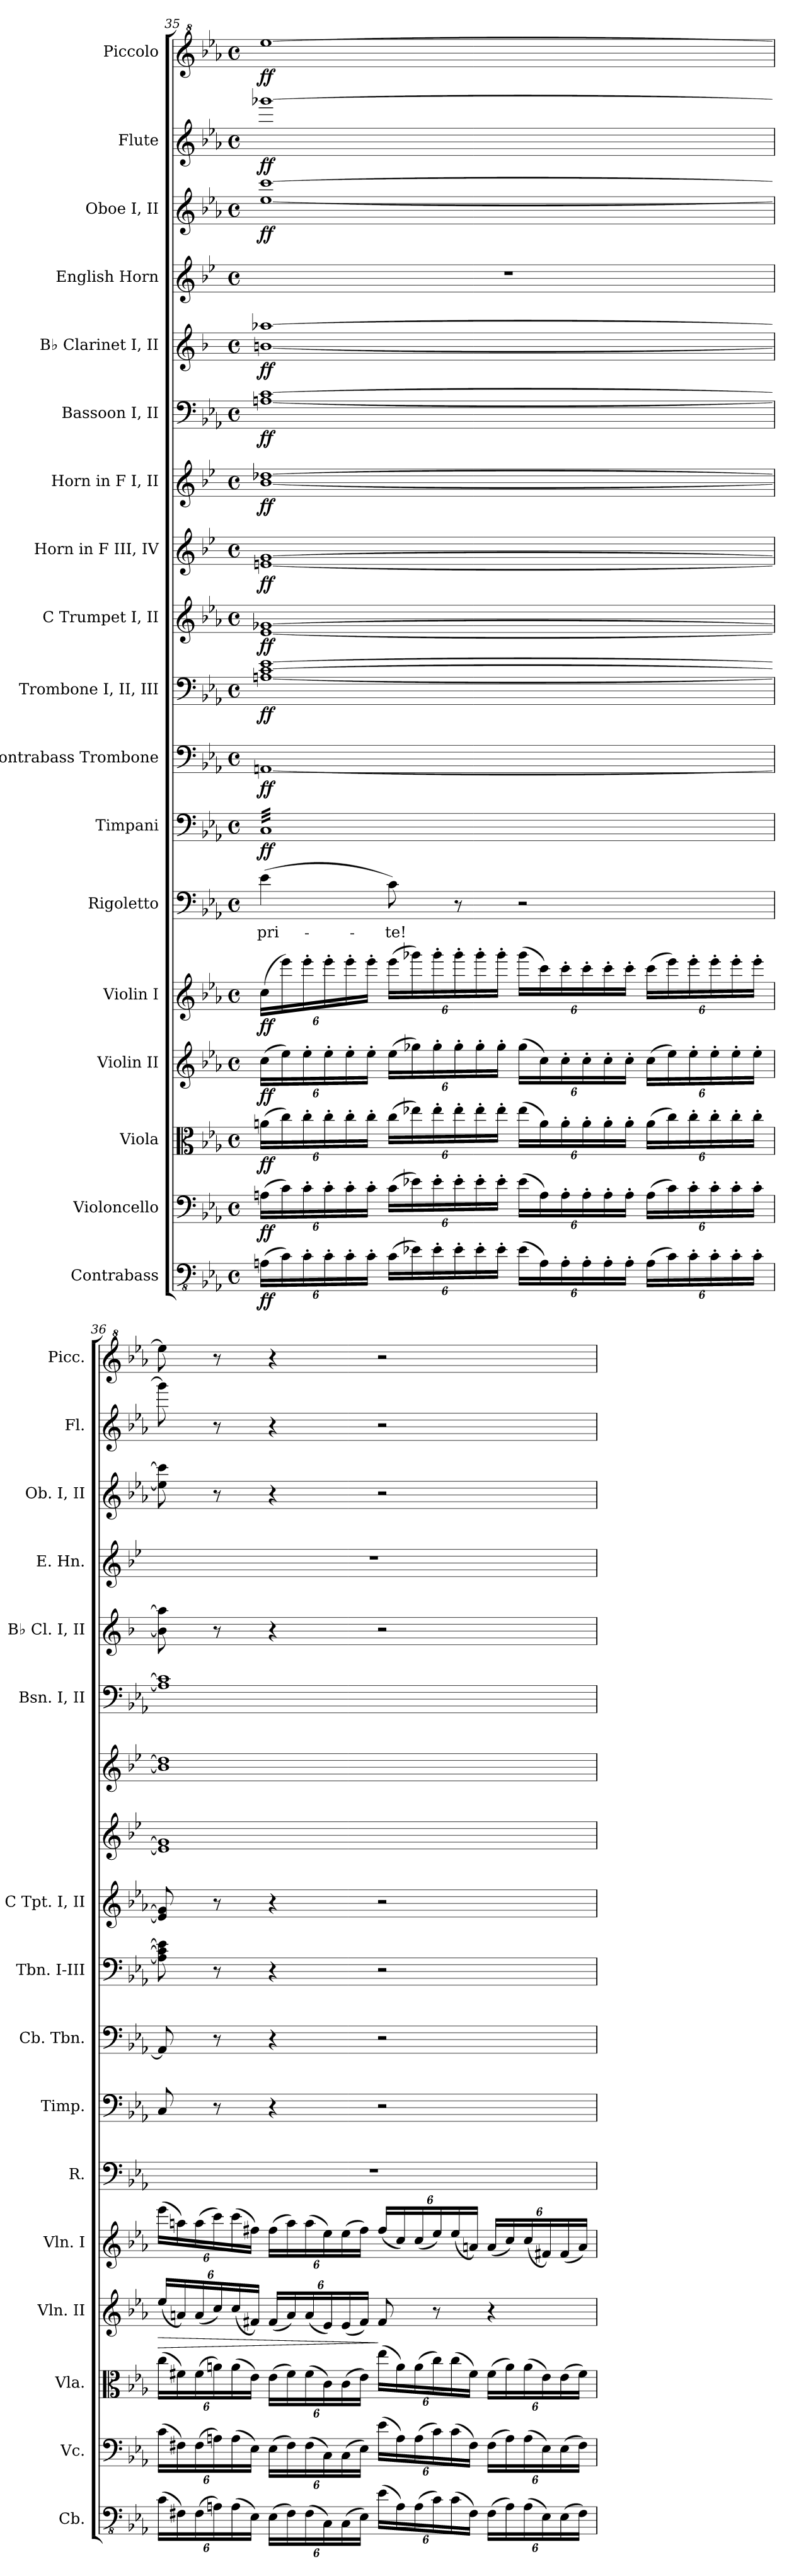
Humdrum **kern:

**kern	**dynam	**kern	**dynam	**kern	**dynam	**kern	**dynam	**kern	**dynam	**kern	**text	**kern	**dynam	**kern	**dynam	**kern	**dynam	**kern	**dynam	**kern	**dynam	**kern	**dynam	**kern	**dynam	**kern	**dynam	**kern	**kern	**dynam	**kern	**dynam	**kern	**dynam
*part18	*part18	*part17	*part17	*part16	*part16	*part15	*part15	*part14	*part14	*part13	*part13	*part12	*part12	*part11	*part11	*part10	*part10	*part9	*part9	*part8	*part8	*part7	*part7	*part6	*part6	*part5	*part5	*part4	*part3	*part3	*part2	*part2	*part1	*part1
*staff18	*staff18	*staff17	*staff17	*staff16	*staff16	*staff15	*staff15	*staff14	*staff14	*staff13	*staff13	*staff12	*staff12	*staff11	*staff11	*staff10	*staff10	*staff9	*staff9	*staff8	*staff8	*staff7	*staff7	*staff6	*staff6	*staff5	*staff5	*staff4	*staff3	*staff3	*staff2	*staff2	*staff1	*staff1
*I"Contrabass	*	*I"Violoncello	*	*I"Viola	*	*I"Violin II	*	*I"Violin I	*	*I"Rigoletto	*	*I"Timpani	*	*I"Contrabass  Trombone	*	*I"Trombone I, II, III	*	*I"C Trumpet I, II	*	*I"Horn in F III, IV	*	*I"Horn in F I, II	*	*I"Bassoon I, II	*	*I"B♭ Clarinet I, II	*	*I"English Horn	*I"Oboe I, II	*	*I"Flute	*	*I"Piccolo	*
*I'Cb.	*	*I'Vc.	*	*I'Vla.	*	*I'Vln. II	*	*I'Vln. I	*	*I'R.	*	*I'Timp.	*	*I'Cb.  Tbn.	*	*I'Tbn. I-III	*	*I'C Tpt. I, II	*	*	*	*	*	*I'Bsn. I, II	*	*I'B♭ Cl. I, II	*	*I'E. Hn.	*I'Ob. I, II	*	*I'Fl.	*	*I'Picc.	*
!!LO:PB:g=z
*clefFv4	*	*clefF4	*	*clefC3	*	*clefG2	*	*clefG2	*	*clefF4	*	*clefF4	*	*clefF4	*	*clefF4	*	*clefG2	*	*clefG2	*	*clefG2	*	*clefF4	*	*clefG2	*	*clefG2	*clefG2	*	*clefG2	*	*clefG^2	*
*	*	*	*	*	*	*	*	*	*	*	*	*	*	*	*	*	*	*	*	*ITrd4c7	*	*ITrd4c7	*	*	*	*ITrd1c2	*	*ITrd4c7	*	*	*	*	*ITrd-7c-12	*
*k[b-e-a-]	*	*k[b-e-a-]	*	*k[b-e-a-]	*	*k[b-e-a-]	*	*k[b-e-a-]	*	*k[b-e-a-]	*	*k[b-e-a-]	*	*k[b-e-a-]	*	*k[b-e-a-]	*	*k[b-e-a-]	*	*k[b-e-a-]	*	*k[b-e-a-]	*	*k[b-e-a-]	*	*k[b-e-a-]	*	*k[b-e-a-]	*k[b-e-a-]	*	*k[b-e-a-]	*	*k[b-e-a-]	*
*M4/4	*	*M4/4	*	*M4/4	*	*M4/4	*	*M4/4	*	*M4/4	*	*M4/4	*	*M4/4	*	*M4/4	*	*M4/4	*	*M4/4	*	*M4/4	*	*M4/4	*	*M4/4	*	*M4/4	*M4/4	*	*M4/4	*	*M4/4	*
*met(c)	*	*met(c)	*	*met(c)	*	*met(c)	*	*met(c)	*	*met(c)	*	*met(c)	*	*met(c)	*	*met(c)	*	*met(c)	*	*met(c)	*	*met(c)	*	*met(c)	*	*met(c)	*	*met(c)	*met(c)	*	*met(c)	*	*met(c)	*
*Xbrackettup	*	*Xbrackettup	*	*Xbrackettup	*	*Xbrackettup	*	*Xbrackettup	*	*	*	*	*	*	*	*	*	*	*	*	*	*	*	*	*	*	*	*	*	*	*	*	*	*
=35	=35	=35	=35	=35	=35	=35	=35	=35	=35	=35	=35	=35	=35	=35	=35	=35	=35	=35	=35	=35	=35	=35	=35	=35	=35	=35	=35	=35	=35	=35	=35	=35	=35	=35
!	!LO:DY:b	!	!LO:DY:b	!	!LO:DY:b	!	!LO:DY:b	!	!LO:DY:b	!	!	!	!LO:DY:b	!	!LO:DY:b	!	!LO:DY:b	!	!LO:DY:b	!	!LO:DY:b	!	!LO:DY:b	!	!LO:DY:b	!	!LO:DY:b	!	!	!LO:DY:b	!	!LO:DY:b	!	!LO:DY:b
*	*	*	*	*	*	*	*	*	*	*	*	*tremolo	*	*	*	*	*	*	*	*	*	*	*	*	*	*	*	*	*	*	*	*	*	*
(24AAn\LL	ff	(24An\LL	ff	(24an\LL	ff	(24cc\LL	ff	(24cc\LL	ff	(4e-\	-pri-	32CLLL	ff	[1AAn	ff	[1An [1c [1e-	ff	[1e- [1g-X	ff	[1An [1c	ff	[1e- [1g-X	ff	[1An [1c	ff	[1an [1gg-X	ff	1r	[1ee- [1ccc	ff	[1ggg-X	ff	[1eeee-	ff
.	.	.	.	.	.	.	.	.	.	.	.	32C	.	.	.	.	.	.	.	.	.	.	.	.	.	.	.	.	.	.	.	.	.	.
24C\)	.	24c\)	.	24cc\)	.	24ee-\)	.	24eee-\)	.	.	.	.	.	.	.	.	.	.	.	.	.	.	.	.	.	.	.	.	.	.	.	.	.	.
.	.	.	.	.	.	.	.	.	.	.	.	32C	.	.	.	.	.	.	.	.	.	.	.	.	.	.	.	.	.	.	.	.	.	.
24C'\	.	24c'\	.	24cc'\	.	24ee-'\	.	24eee-'\	.	.	.	.	.	.	.	.	.	.	.	.	.	.	.	.	.	.	.	.	.	.	.	.	.	.
.	.	.	.	.	.	.	.	.	.	.	.	32C	.	.	.	.	.	.	.	.	.	.	.	.	.	.	.	.	.	.	.	.	.	.
24C'\	.	24c'\	.	24cc'\	.	24ee-'\	.	24eee-'\	.	.	.	32C	.	.	.	.	.	.	.	.	.	.	.	.	.	.	.	.	.	.	.	.	.	.
.	.	.	.	.	.	.	.	.	.	.	.	32C	.	.	.	.	.	.	.	.	.	.	.	.	.	.	.	.	.	.	.	.	.	.
24C'\	.	24c'\	.	24cc'\	.	24ee-'\	.	24eee-'\	.	.	.	.	.	.	.	.	.	.	.	.	.	.	.	.	.	.	.	.	.	.	.	.	.	.
.	.	.	.	.	.	.	.	.	.	.	.	32C	.	.	.	.	.	.	.	.	.	.	.	.	.	.	.	.	.	.	.	.	.	.
24C'\JJ	.	24c'\JJ	.	24cc'\JJ	.	24ee-'\JJ	.	24eee-'\JJ	.	.	.	.	.	.	.	.	.	.	.	.	.	.	.	.	.	.	.	.	.	.	.	.	.	.
.	.	.	.	.	.	.	.	.	.	.	.	32C	.	.	.	.	.	.	.	.	.	.	.	.	.	.	.	.	.	.	.	.	.	.
(24C\LL	.	(24c\LL	.	(24cc\LL	.	(24ee-\LL	.	(24eee-\LL	.	8c\)	-te!	32C	.	.	.	.	.	.	.	.	.	.	.	.	.	.	.	.	.	.	.	.	.	.
.	.	.	.	.	.	.	.	.	.	.	.	32C	.	.	.	.	.	.	.	.	.	.	.	.	.	.	.	.	.	.	.	.	.	.
24E-X\)	.	24e-X\)	.	24ee-X\)	.	24gg-X\)	.	24ggg-X\)	.	.	.	.	.	.	.	.	.	.	.	.	.	.	.	.	.	.	.	.	.	.	.	.	.	.
.	.	.	.	.	.	.	.	.	.	.	.	32C	.	.	.	.	.	.	.	.	.	.	.	.	.	.	.	.	.	.	.	.	.	.
24E-'\	.	24e-'\	.	24ee-'\	.	24gg-'\	.	24ggg-'\	.	.	.	.	.	.	.	.	.	.	.	.	.	.	.	.	.	.	.	.	.	.	.	.	.	.
.	.	.	.	.	.	.	.	.	.	.	.	32C	.	.	.	.	.	.	.	.	.	.	.	.	.	.	.	.	.	.	.	.	.	.
24E-'\	.	24e-'\	.	24ee-'\	.	24gg-'\	.	24ggg-'\	.	8r	.	32C	.	.	.	.	.	.	.	.	.	.	.	.	.	.	.	.	.	.	.	.	.	.
.	.	.	.	.	.	.	.	.	.	.	.	32C	.	.	.	.	.	.	.	.	.	.	.	.	.	.	.	.	.	.	.	.	.	.
24E-'\	.	24e-'\	.	24ee-'\	.	24gg-'\	.	24ggg-'\	.	.	.	.	.	.	.	.	.	.	.	.	.	.	.	.	.	.	.	.	.	.	.	.	.	.
.	.	.	.	.	.	.	.	.	.	.	.	32C	.	.	.	.	.	.	.	.	.	.	.	.	.	.	.	.	.	.	.	.	.	.
24E-'\JJ	.	24e-'\JJ	.	24ee-'\JJ	.	24gg-'\JJ	.	24ggg-'\JJ	.	.	.	.	.	.	.	.	.	.	.	.	.	.	.	.	.	.	.	.	.	.	.	.	.	.
.	.	.	.	.	.	.	.	.	.	.	.	32C	.	.	.	.	.	.	.	.	.	.	.	.	.	.	.	.	.	.	.	.	.	.
(24E-\LL	.	(24e-\LL	.	(24ee-\LL	.	(24gg-\LL	.	(24ggg-\LL	.	2r	.	32C	.	.	.	.	.	.	.	.	.	.	.	.	.	.	.	.	.	.	.	.	.	.
.	.	.	.	.	.	.	.	.	.	.	.	32C	.	.	.	.	.	.	.	.	.	.	.	.	.	.	.	.	.	.	.	.	.	.
24AA\)	.	24A\)	.	24a\)	.	24cc\)	.	24ccc\)	.	.	.	.	.	.	.	.	.	.	.	.	.	.	.	.	.	.	.	.	.	.	.	.	.	.
.	.	.	.	.	.	.	.	.	.	.	.	32C	.	.	.	.	.	.	.	.	.	.	.	.	.	.	.	.	.	.	.	.	.	.
24AA'\	.	24A'\	.	24a'\	.	24cc'\	.	24ccc'\	.	.	.	.	.	.	.	.	.	.	.	.	.	.	.	.	.	.	.	.	.	.	.	.	.	.
.	.	.	.	.	.	.	.	.	.	.	.	32C	.	.	.	.	.	.	.	.	.	.	.	.	.	.	.	.	.	.	.	.	.	.
24AA'\	.	24A'\	.	24a'\	.	24cc'\	.	24ccc'\	.	.	.	32C	.	.	.	.	.	.	.	.	.	.	.	.	.	.	.	.	.	.	.	.	.	.
.	.	.	.	.	.	.	.	.	.	.	.	32C	.	.	.	.	.	.	.	.	.	.	.	.	.	.	.	.	.	.	.	.	.	.
24AA'\	.	24A'\	.	24a'\	.	24cc'\	.	24ccc'\	.	.	.	.	.	.	.	.	.	.	.	.	.	.	.	.	.	.	.	.	.	.	.	.	.	.
.	.	.	.	.	.	.	.	.	.	.	.	32C	.	.	.	.	.	.	.	.	.	.	.	.	.	.	.	.	.	.	.	.	.	.
24AA'\JJ	.	24A'\JJ	.	24a'\JJ	.	24cc'\JJ	.	24ccc'\JJ	.	.	.	.	.	.	.	.	.	.	.	.	.	.	.	.	.	.	.	.	.	.	.	.	.	.
.	.	.	.	.	.	.	.	.	.	.	.	32C	.	.	.	.	.	.	.	.	.	.	.	.	.	.	.	.	.	.	.	.	.	.
(24AA\LL	.	(24A\LL	.	(24a\LL	.	(24cc\LL	.	(24ccc\LL	.	.	.	32C	.	.	.	.	.	.	.	.	.	.	.	.	.	.	.	.	.	.	.	.	.	.
.	.	.	.	.	.	.	.	.	.	.	.	32C	.	.	.	.	.	.	.	.	.	.	.	.	.	.	.	.	.	.	.	.	.	.
24C\)	.	24c\)	.	24cc\)	.	24ee-\)	.	24eee-\)	.	.	.	.	.	.	.	.	.	.	.	.	.	.	.	.	.	.	.	.	.	.	.	.	.	.
.	.	.	.	.	.	.	.	.	.	.	.	32C	.	.	.	.	.	.	.	.	.	.	.	.	.	.	.	.	.	.	.	.	.	.
24C'\	.	24c'\	.	24cc'\	.	24ee-'\	.	24eee-'\	.	.	.	.	.	.	.	.	.	.	.	.	.	.	.	.	.	.	.	.	.	.	.	.	.	.
.	.	.	.	.	.	.	.	.	.	.	.	32C	.	.	.	.	.	.	.	.	.	.	.	.	.	.	.	.	.	.	.	.	.	.
24C'\	.	24c'\	.	24cc'\	.	24ee-'\	.	24eee-'\	.	.	.	32C	.	.	.	.	.	.	.	.	.	.	.	.	.	.	.	.	.	.	.	.	.	.
.	.	.	.	.	.	.	.	.	.	.	.	32C	.	.	.	.	.	.	.	.	.	.	.	.	.	.	.	.	.	.	.	.	.	.
24C'\	.	24c'\	.	24cc'\	.	24ee-'\	.	24eee-'\	.	.	.	.	.	.	.	.	.	.	.	.	.	.	.	.	.	.	.	.	.	.	.	.	.	.
.	.	.	.	.	.	.	.	.	.	.	.	32C	.	.	.	.	.	.	.	.	.	.	.	.	.	.	.	.	.	.	.	.	.	.
24C'\JJ	.	24c'\JJ	.	24cc'\JJ	.	24ee-'\JJ	.	24eee-'\JJ	.	.	.	.	.	.	.	.	.	.	.	.	.	.	.	.	.	.	.	.	.	.	.	.	.	.
.	.	.	.	.	.	.	.	.	.	.	.	32CJJJ	.	.	.	.	.	.	.	.	.	.	.	.	.	.	.	.	.	.	.	.	.	.
*	*	*	*	*	*	*	*	*	*	*	*	*Xtremolo	*	*	*	*	*	*	*	*	*	*	*	*	*	*	*	*	*	*	*	*	*	*
!!LO:PB:g=z
=36	=36	=36	=36	=36	=36	=36	=36	=36	=36	=36	=36	=36	=36	=36	=36	=36	=36	=36	=36	=36	=36	=36	=36	=36	=36	=36	=36	=36	=36	=36	=36	=36	=36	=36
!	!	!	!	!	!	!	!LO:HP:b	!	!	!	!	!	!	!	!	!	!	!	!	!	!	!	!	!	!	!	!	!	!	!	!	!	!	!
(24C\LL	.	(24c\LL	.	(24cc\LL	.	(24ee-/LL	>	(24eee-\LL	.	1r	.	8C/	.	8AA/]	.	8A\] 8c\] 8e-\]	.	8e-/] 8g-/]	.	1A] 1c]	.	1e-] 1g-]	.	1A] 1c]	.	8a\] 8gg-\]	.	1r	8ee-\] 8ccc\]	.	8ggg-\]	.	8eeee-\]	.
24FF#X\)	.	24F#X\)	.	24f#X\)	.	24an/)	.	24aan\)	.	.	.	.	.	.	.	.	.	.	.	.	.	.	.	.	.	.	.	.	.	.	.	.	.	.
(24FF#\	.	(24F#\	.	(24f#\	.	(24a/	.	(24aa\	.	.	.	.	.	.	.	.	.	.	.	.	.	.	.	.	.	.	.	.	.	.	.	.	.	.
24AAn\)	.	24An\)	.	24an\)	.	24cc/)	.	24ccc\)	.	.	.	8r	.	8r	.	8r	.	8r	.	.	.	.	.	.	.	8r	.	.	8r	.	8r	.	8r	.
(24AA\	.	(24A\	.	(24a\	.	(24cc/	.	(24ccc\	.	.	.	.	.	.	.	.	.	.	.	.	.	.	.	.	.	.	.	.	.	.	.	.	.	.
24EE-\JJ)	.	24E-\JJ)	.	24e-\JJ)	.	24f#X/JJ)	.	24ff#X\JJ)	.	.	.	.	.	.	.	.	.	.	.	.	.	.	.	.	.	.	.	.	.	.	.	.	.	.
(24EE-\LL	.	(24E-\LL	.	(24e-\LL	.	(24f#/LL	.	(24ff#\LL	.	.	.	4r	.	4r	.	4r	.	4r	.	.	.	.	.	.	.	4r	.	.	4r	.	4r	.	4r	.
24FF#\)	.	24F#\)	.	24f#\)	.	24a/)	.	24aa\)	.	.	.	.	.	.	.	.	.	.	.	.	.	.	.	.	.	.	.	.	.	.	.	.	.	.
(24FF#\	.	(24F#\	.	(24f#\	.	(24a/	.	(24aa\	.	.	.	.	.	.	.	.	.	.	.	.	.	.	.	.	.	.	.	.	.	.	.	.	.	.
24CC\)	.	24C\)	.	24c\)	.	24e-/)	.	24ee-\)	.	.	.	.	.	.	.	.	.	.	.	.	.	.	.	.	.	.	.	.	.	.	.	.	.	.
(24CC\	.	(24C\	.	(24c\	.	(24e-/	.	(24ee-\	.	.	.	.	.	.	.	.	.	.	.	.	.	.	.	.	.	.	.	.	.	.	.	.	.	.
24EE-\JJ)	.	24E-\JJ)	.	24e-\JJ)	.	24f#/JJ)	.	24ff#\JJ)	.	.	.	.	.	.	.	.	.	.	.	.	.	.	.	.	.	.	.	.	.	.	.	.	.	.
(24E-\LL	.	(24e-\LL	.	(24ee-\LL	.	8f#/	]	(24ff#/LL	.	.	.	2r	.	2r	.	2r	.	2r	.	.	.	.	.	.	.	2r	.	.	2r	.	2r	.	2r	.
24AA\)	.	24A\)	.	24a\)	.	.	.	24cc/)	.	.	.	.	.	.	.	.	.	.	.	.	.	.	.	.	.	.	.	.	.	.	.	.	.	.
(24AA\	.	(24A\	.	(24a\	.	.	.	(24cc/	.	.	.	.	.	.	.	.	.	.	.	.	.	.	.	.	.	.	.	.	.	.	.	.	.	.
24C\)	.	24c\)	.	24cc\)	.	8r	.	24ee-/)	.	.	.	.	.	.	.	.	.	.	.	.	.	.	.	.	.	.	.	.	.	.	.	.	.	.
(24C\	.	(24c\	.	(24cc\	.	.	.	(24ee-/	.	.	.	.	.	.	.	.	.	.	.	.	.	.	.	.	.	.	.	.	.	.	.	.	.	.
24FF#\JJ)	.	24F#\JJ)	.	24f#\JJ)	.	.	.	24an/JJ)	.	.	.	.	.	.	.	.	.	.	.	.	.	.	.	.	.	.	.	.	.	.	.	.	.	.
(24FF#\LL	.	(24F#\LL	.	(24f#\LL	.	4r	.	(24a/LL	.	.	.	.	.	.	.	.	.	.	.	.	.	.	.	.	.	.	.	.	.	.	.	.	.	.
24AA\)	.	24A\)	.	24a\)	.	.	.	24cc/)	.	.	.	.	.	.	.	.	.	.	.	.	.	.	.	.	.	.	.	.	.	.	.	.	.	.
(24AA\	.	(24A\	.	(24a\	.	.	.	(24cc/	.	.	.	.	.	.	.	.	.	.	.	.	.	.	.	.	.	.	.	.	.	.	.	.	.	.
24EE-\)	.	24E-\)	.	24e-\)	.	.	.	24f#X/)	.	.	.	.	.	.	.	.	.	.	.	.	.	.	.	.	.	.	.	.	.	.	.	.	.	.
(24EE-\	.	(24E-\	.	(24e-\	.	.	.	(24f#/	.	.	.	.	.	.	.	.	.	.	.	.	.	.	.	.	.	.	.	.	.	.	.	.	.	.
24FF#\JJ)	.	24F#\JJ)	.	24f#\JJ)	.	.	.	24a/JJ)	.	.	.	.	.	.	.	.	.	.	.	.	.	.	.	.	.	.	.	.	.	.	.	.	.	.
=	=	=	=	=	=	=	=	=	=	=	=	=	=	=	=	=	=	=	=	=	=	=	=	=	=	=	=	=	=	=	=	=	=	=
*-	*-	*-	*-	*-	*-	*-	*-	*-	*-	*-	*-	*-	*-	*-	*-	*-	*-	*-	*-	*-	*-	*-	*-	*-	*-	*-	*-	*-	*-	*-	*-	*-	*-	*-
